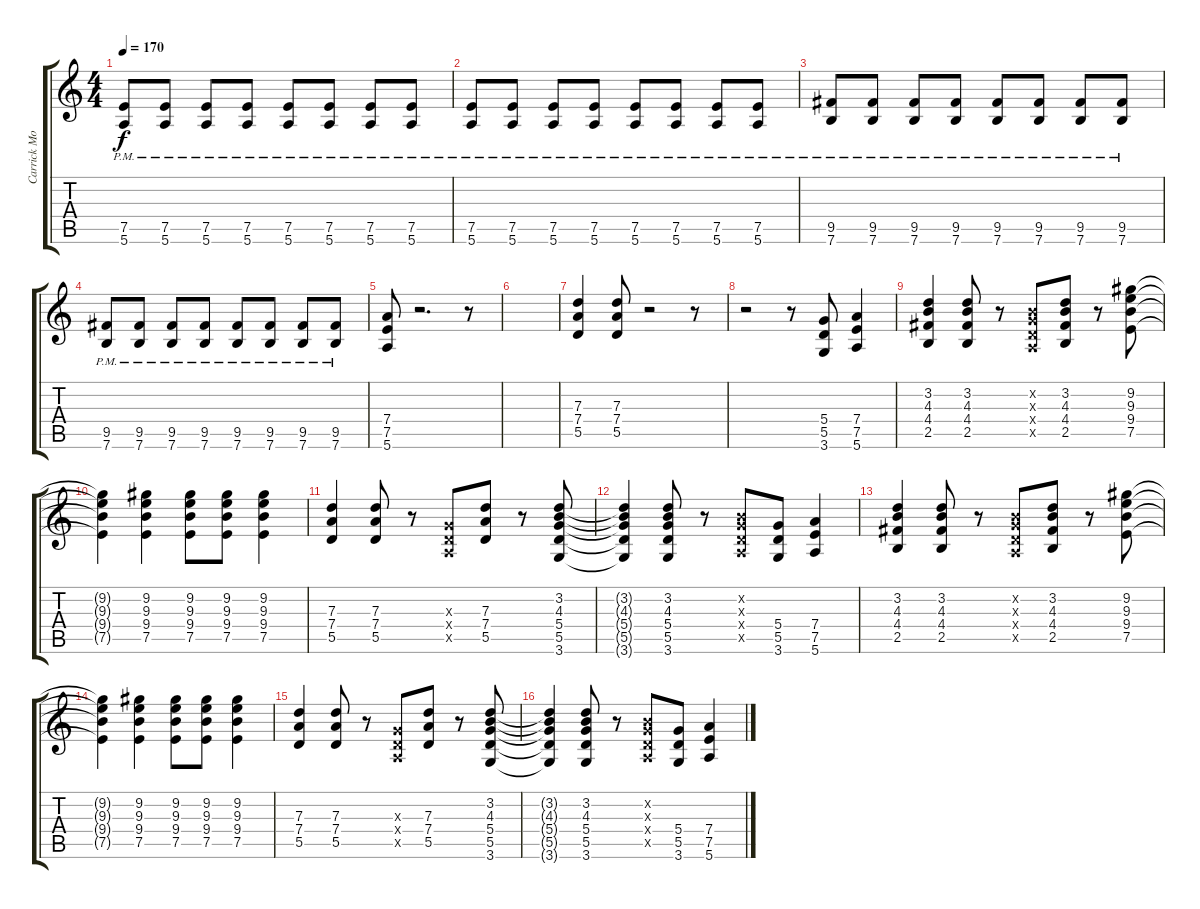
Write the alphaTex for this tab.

\track ("Carrick Moore Gerety" "Carrick Mo") {instrument overdrivenguitar}
\staff {score tabs}
\tuning (E4 B3 G3 D3 A2 E2) {hide}
\ts (4 4)
\tempo 170
\clef g2
\ks c
(7.5{pm} 5.6{pm}).8{dy f} (7.5{pm} 5.6{pm}).8 (7.5{pm} 5.6{pm}).8 (7.5{pm} 5.6{pm}).8 (7.5{pm} 5.6{pm}).8 (7.5{pm} 5.6{pm}).8 (7.5{pm} 5.6{pm}).8 (7.5{pm} 5.6{pm}).8 |
(7.5{pm} 5.6{pm}).8 (7.5{pm} 5.6{pm}).8 (7.5{pm} 5.6{pm}).8 (7.5{pm} 5.6{pm}).8 (7.5{pm} 5.6{pm}).8 (7.5{pm} 5.6{pm}).8 (7.5{pm} 5.6{pm}).8 (7.5{pm} 5.6{pm}).8 |
(9.5{pm} 7.6{pm}).8 (9.5{pm} 7.6{pm}).8 (9.5{pm} 7.6{pm}).8 (9.5{pm} 7.6{pm}).8 (9.5{pm} 7.6{pm}).8 (9.5{pm} 7.6{pm}).8 (9.5{pm} 7.6{pm}).8 (9.5{pm} 7.6{pm}).8 |
(9.5{pm} 7.6{pm}).8 (9.5{pm} 7.6{pm}).8 (9.5{pm} 7.6{pm}).8 (9.5{pm} 7.6{pm}).8 (9.5{pm} 7.6{pm}).8 (9.5{pm} 7.6{pm}).8 (9.5{pm} 7.6{pm}).8 (9.5{pm} 7.6{pm}).8 |
(7.4 7.5 5.6).8 r.2{d} r.8 |
|
(7.3 7.4 5.5).4 (7.3 7.4 5.5).8 r.2 r.8 |
r.2 r.8 (5.4 5.5 3.6).8 (7.4 7.5 5.6).4 |
(3.2 4.3 4.4 2.5).4 (3.2 4.3 4.4 2.5).8 r.8 (0.2{x} 0.3{x} 0.4{x} 0.5{x}).8 (3.2 4.3 4.4 2.5).8 r.8 (9.2 9.3 9.4 7.5).8 |
(9.2{t} 9.3{t} 9.4{t} 7.5{t}).4 (9.2 9.3 9.4 7.5).4 (9.2 9.3 9.4 7.5).8 (9.2 9.3 9.4 7.5).8 (9.2 9.3 9.4 7.5).4 |
(7.3 7.4 5.5).4 (7.3 7.4 5.5).8 r.8 (0.3{x} 0.4{x} 0.5{x}).8 (7.3 7.4 5.5).8 r.8 (3.2 4.3 5.4 5.5 3.6).8 |
(3.2{t} 4.3{t} 5.4{t} 5.5{t} 3.6{t}).4 (3.2 4.3 5.4 5.5 3.6).8 r.8 (0.2{x} 0.3{x} 0.4{x} 0.5{x}).8 (5.4 5.5 3.6).8 (7.4 7.5 5.6).4 |
(3.2 4.3 4.4 2.5).4 (3.2 4.3 4.4 2.5).8 r.8 (0.2{x} 0.3{x} 0.4{x} 0.5{x}).8 (3.2 4.3 4.4 2.5).8 r.8 (9.2 9.3 9.4 7.5).8 |
(9.2{t} 9.3{t} 9.4{t} 7.5{t}).4 (9.2 9.3 9.4 7.5).4 (9.2 9.3 9.4 7.5).8 (9.2 9.3 9.4 7.5).8 (9.2 9.3 9.4 7.5).4 |
(7.3 7.4 5.5).4 (7.3 7.4 5.5).8 r.8 (0.3{x} 0.4{x} 0.5{x}).8 (7.3 7.4 5.5).8 r.8 (3.2 4.3 5.4 5.5 3.6).8 |
(3.2{t} 4.3{t} 5.4{t} 5.5{t} 3.6{t}).4 (3.2 4.3 5.4 5.5 3.6).8 r.8 (0.2{x} 0.3{x} 0.4{x} 0.5{x}).8 (5.4 5.5 3.6).8 (7.4 7.5 5.6).4
